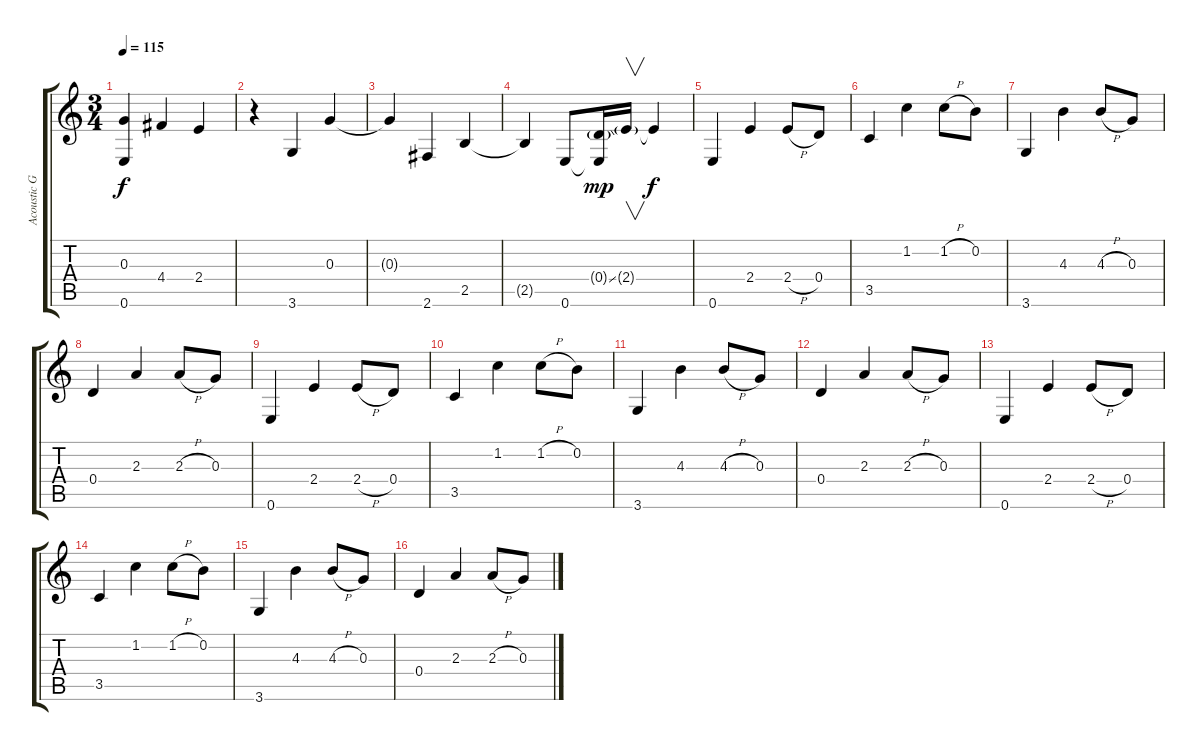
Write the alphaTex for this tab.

\track ("Acoustic Guitar" "Acoustic G") {instrument acousticguitarsteel}
\staff {score tabs}
\tuning (E4 B3 G3 D3 A2 E2) {hide}
\ts (3 4)
\tempo 115
\clef g2
\ks c
(0.3 0.6).4{dy f} 4.4.4 2.4.4 |
r.4 3.6.4 0.3.4 |
0.3{t}.4 2.6.4 2.5.4 |
2.5{t}.4 0.6.8 (0.4{ss g} 0.6{t}).16{dy mp} 2.4{g}.16{v} 2.4{t}.4{dy f} |
0.6.4 2.4.4 2.4{h}.8 0.4.8 |
3.5.4 1.2.4 1.2{h}.8 0.2.8 |
3.6.4 4.3.4 4.3{h}.8 0.3.8 |
0.4.4 2.3.4 2.3{h}.8 0.3.8 |
0.6.4 2.4.4 2.4{h}.8 0.4.8 |
3.5.4 1.2.4 1.2{h}.8 0.2.8 |
3.6.4 4.3.4 4.3{h}.8 0.3.8 |
0.4.4 2.3.4 2.3{h}.8 0.3.8 |
0.6.4 2.4.4 2.4{h}.8 0.4.8 |
3.5.4 1.2.4 1.2{h}.8 0.2.8 |
3.6.4 4.3.4 4.3{h}.8 0.3.8 |
0.4.4 2.3.4 2.3{h}.8 0.3.8
